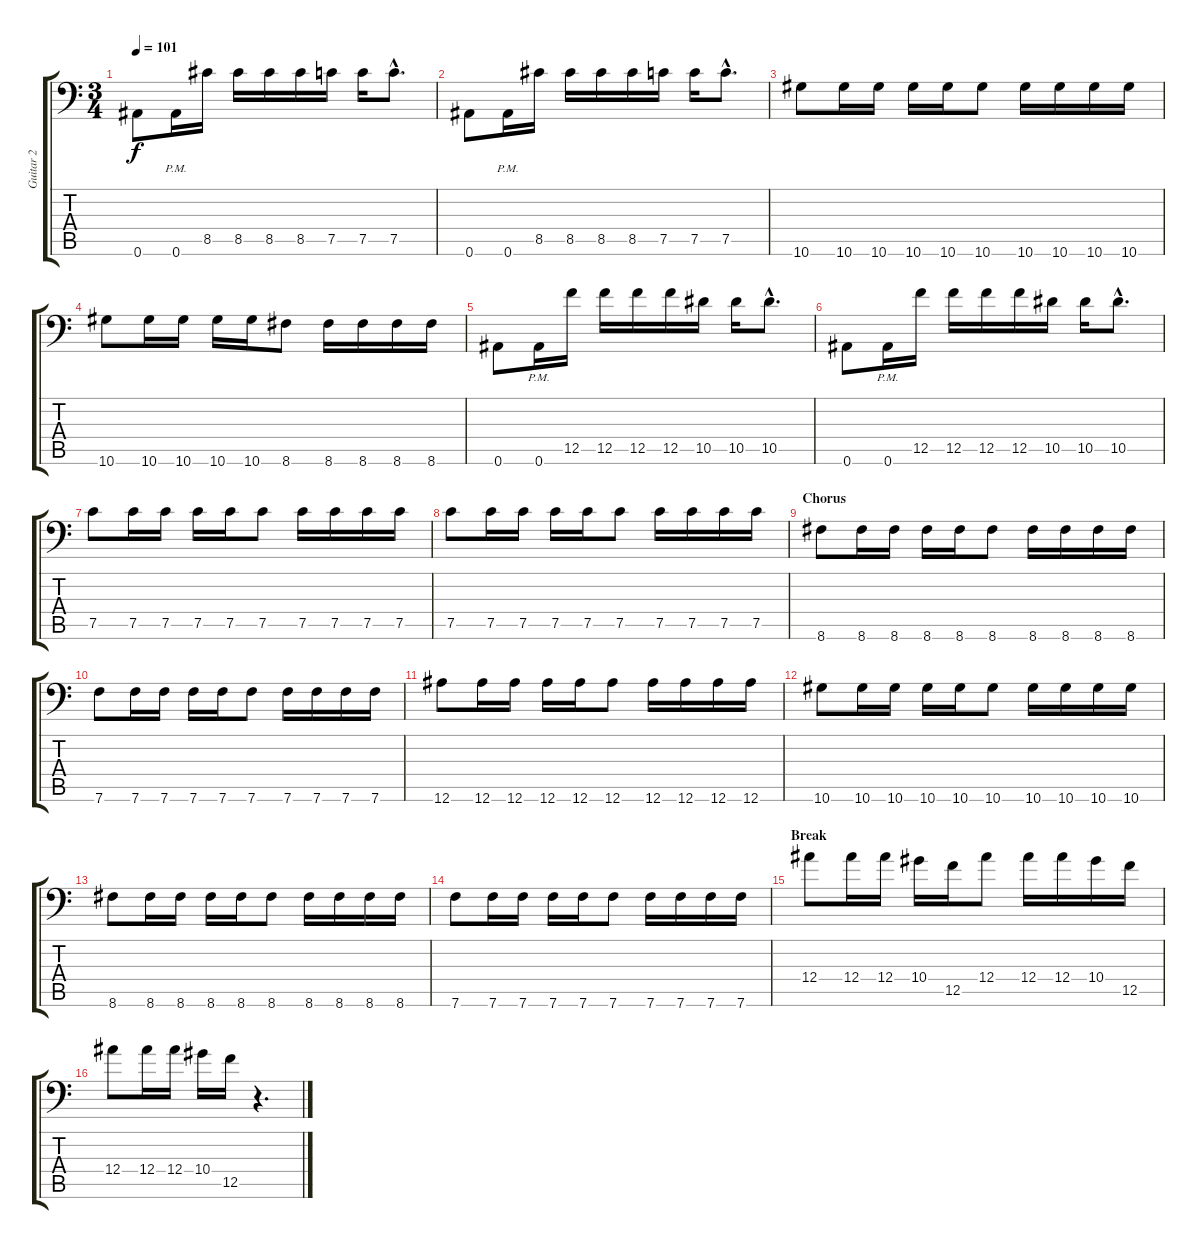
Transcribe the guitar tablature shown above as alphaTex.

\track ("Guitar 2" "Guitar 2") {instrument distortionguitar}
\staff {score tabs}
\tuning (C4 G3 Eb3 Bb2 F2 Bb1) {hide}
\ts (3 4)
\tempo 101
\clef f4
\ks c
0.6.8{dy f} 0.6{pm}.16 8.5.16 8.5.16 8.5.16 8.5.16 7.5.16 7.5.16 7.5{hac}.8{d} |
0.6.8 0.6{pm}.16 8.5.16 8.5.16 8.5.16 8.5.16 7.5.16 7.5.16 7.5{hac}.8{d} |
10.6.8 10.6.16 10.6.16 10.6.16 10.6.16 10.6.8 10.6.16 10.6.16 10.6.16 10.6.16 |
10.6.8 10.6.16 10.6.16 10.6.16 10.6.16 8.6.8 8.6.16 8.6.16 8.6.16 8.6.16 |
0.6.8 0.6{pm}.16 12.5.16 12.5.16 12.5.16 12.5.16 10.5.16 10.5.16 10.5{hac}.8{d} |
0.6.8 0.6{pm}.16 12.5.16 12.5.16 12.5.16 12.5.16 10.5.16 10.5.16 10.5{hac}.8{d} |
7.5.8 7.5.16 7.5.16 7.5.16 7.5.16 7.5.8 7.5.16 7.5.16 7.5.16 7.5.16 |
7.5.8 7.5.16 7.5.16 7.5.16 7.5.16 7.5.8 7.5.16 7.5.16 7.5.16 7.5.16 |
\section ("" "Chorus")
8.6.8 8.6.16 8.6.16 8.6.16 8.6.16 8.6.8 8.6.16 8.6.16 8.6.16 8.6.16 |
7.6.8 7.6.16 7.6.16 7.6.16 7.6.16 7.6.8 7.6.16 7.6.16 7.6.16 7.6.16 |
12.6.8 12.6.16 12.6.16 12.6.16 12.6.16 12.6.8 12.6.16 12.6.16 12.6.16 12.6.16 |
10.6.8 10.6.16 10.6.16 10.6.16 10.6.16 10.6.8 10.6.16 10.6.16 10.6.16 10.6.16 |
8.6.8 8.6.16 8.6.16 8.6.16 8.6.16 8.6.8 8.6.16 8.6.16 8.6.16 8.6.16 |
7.6.8 7.6.16 7.6.16 7.6.16 7.6.16 7.6.8 7.6.16 7.6.16 7.6.16 7.6.16 |
\section ("" "Break")
12.4.8 12.4.16 12.4.16 10.4.16 12.5.16 12.4.8 12.4.16 12.4.16 10.4.16 12.5.16 |
12.4.8 12.4.16 12.4.16 10.4.16 12.5.16 r.4{d}
